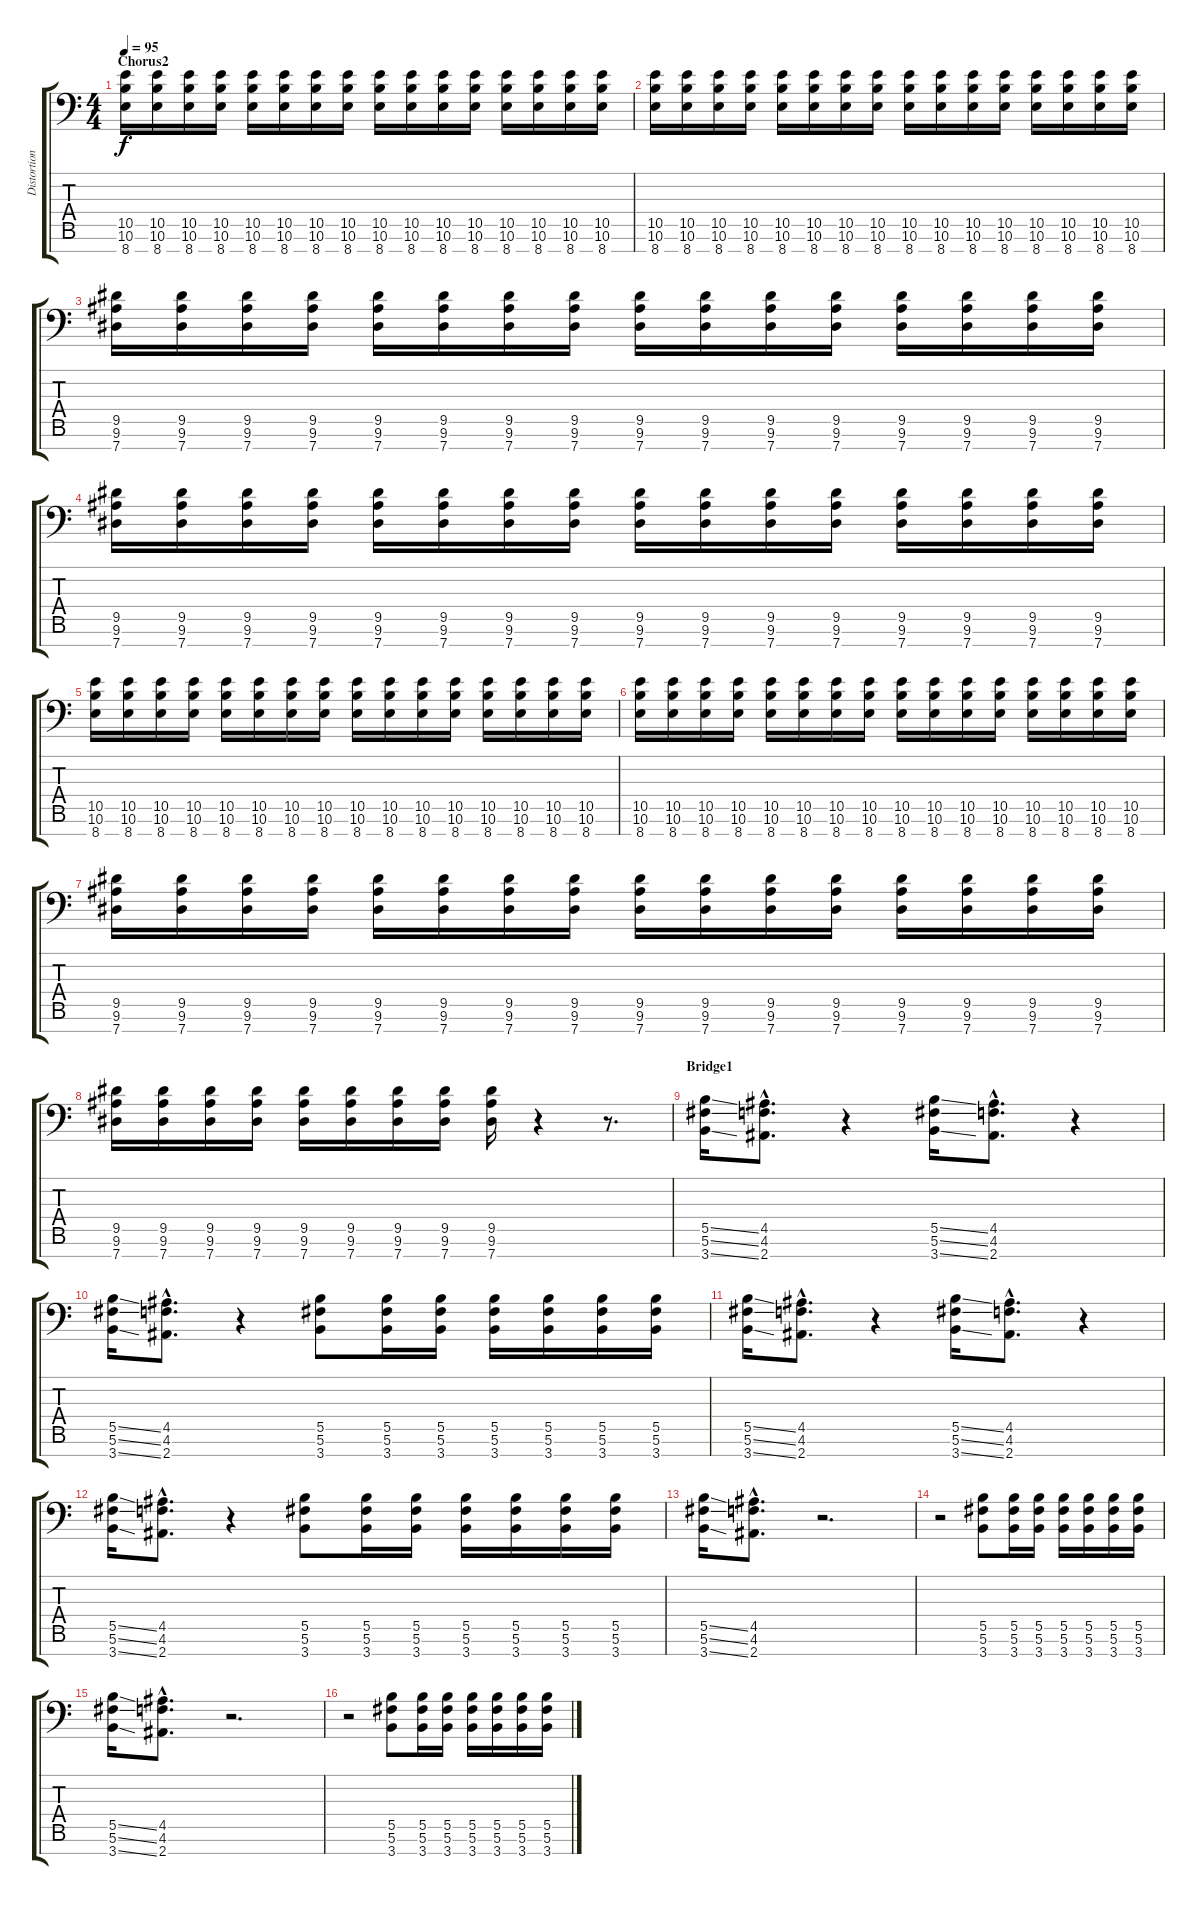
\track ("Distortion Guitar1" "Distortion") {instrument distortionguitar}
\staff {score tabs}
\tuning (Db4 Ab3 E3 B2 Gb2 Db2 Ab1) {hide}
\ts (4 4)
\section ("" "Chorus2")
\tempo 95
\clef f4
\ks c
(10.5 10.6 8.7).16{dy f} (10.5 10.6 8.7).16 (10.5 10.6 8.7).16 (10.5 10.6 8.7).16 (10.5 10.6 8.7).16 (10.5 10.6 8.7).16 (10.5 10.6 8.7).16 (10.5 10.6 8.7).16 (10.5 10.6 8.7).16 (10.5 10.6 8.7).16 (10.5 10.6 8.7).16 (10.5 10.6 8.7).16 (10.5 10.6 8.7).16 (10.5 10.6 8.7).16 (10.5 10.6 8.7).16 (10.5 10.6 8.7).16 |
(10.5 10.6 8.7).16 (10.5 10.6 8.7).16 (10.5 10.6 8.7).16 (10.5 10.6 8.7).16 (10.5 10.6 8.7).16 (10.5 10.6 8.7).16 (10.5 10.6 8.7).16 (10.5 10.6 8.7).16 (10.5 10.6 8.7).16 (10.5 10.6 8.7).16 (10.5 10.6 8.7).16 (10.5 10.6 8.7).16 (10.5 10.6 8.7).16 (10.5 10.6 8.7).16 (10.5 10.6 8.7).16 (10.5 10.6 8.7).16 |
(9.5 9.6 7.7).16 (9.5 9.6 7.7).16 (9.5 9.6 7.7).16 (9.5 9.6 7.7).16 (9.5 9.6 7.7).16 (9.5 9.6 7.7).16 (9.5 9.6 7.7).16 (9.5 9.6 7.7).16 (9.5 9.6 7.7).16 (9.5 9.6 7.7).16 (9.5 9.6 7.7).16 (9.5 9.6 7.7).16 (9.5 9.6 7.7).16 (9.5 9.6 7.7).16 (9.5 9.6 7.7).16 (9.5 9.6 7.7).16 |
(9.5 9.6 7.7).16 (9.5 9.6 7.7).16 (9.5 9.6 7.7).16 (9.5 9.6 7.7).16 (9.5 9.6 7.7).16 (9.5 9.6 7.7).16 (9.5 9.6 7.7).16 (9.5 9.6 7.7).16 (9.5 9.6 7.7).16 (9.5 9.6 7.7).16 (9.5 9.6 7.7).16 (9.5 9.6 7.7).16 (9.5 9.6 7.7).16 (9.5 9.6 7.7).16 (9.5 9.6 7.7).16 (9.5 9.6 7.7).16 |
(10.5 10.6 8.7).16 (10.5 10.6 8.7).16 (10.5 10.6 8.7).16 (10.5 10.6 8.7).16 (10.5 10.6 8.7).16 (10.5 10.6 8.7).16 (10.5 10.6 8.7).16 (10.5 10.6 8.7).16 (10.5 10.6 8.7).16 (10.5 10.6 8.7).16 (10.5 10.6 8.7).16 (10.5 10.6 8.7).16 (10.5 10.6 8.7).16 (10.5 10.6 8.7).16 (10.5 10.6 8.7).16 (10.5 10.6 8.7).16 |
(10.5 10.6 8.7).16 (10.5 10.6 8.7).16 (10.5 10.6 8.7).16 (10.5 10.6 8.7).16 (10.5 10.6 8.7).16 (10.5 10.6 8.7).16 (10.5 10.6 8.7).16 (10.5 10.6 8.7).16 (10.5 10.6 8.7).16 (10.5 10.6 8.7).16 (10.5 10.6 8.7).16 (10.5 10.6 8.7).16 (10.5 10.6 8.7).16 (10.5 10.6 8.7).16 (10.5 10.6 8.7).16 (10.5 10.6 8.7).16 |
(9.5 9.6 7.7).16 (9.5 9.6 7.7).16 (9.5 9.6 7.7).16 (9.5 9.6 7.7).16 (9.5 9.6 7.7).16 (9.5 9.6 7.7).16 (9.5 9.6 7.7).16 (9.5 9.6 7.7).16 (9.5 9.6 7.7).16 (9.5 9.6 7.7).16 (9.5 9.6 7.7).16 (9.5 9.6 7.7).16 (9.5 9.6 7.7).16 (9.5 9.6 7.7).16 (9.5 9.6 7.7).16 (9.5 9.6 7.7).16 |
(9.5 9.6 7.7).16 (9.5 9.6 7.7).16 (9.5 9.6 7.7).16 (9.5 9.6 7.7).16 (9.5 9.6 7.7).16 (9.5 9.6 7.7).16 (9.5 9.6 7.7).16 (9.5 9.6 7.7).16 (9.5 9.6 7.7).16 r.4 r.8{d} |
\section ("" "Bridge1")
(5.5{ss} 5.6{ss} 3.7{ss}).16 (4.5{hac} 4.6{hac} 2.7{hac}).8{d} r.4 (5.5{ss} 5.6{ss} 3.7{ss}).16 (4.5{hac} 4.6{hac} 2.7{hac}).8{d} r.4 |
(5.5{ss} 5.6{ss} 3.7{ss}).16 (4.5{hac} 4.6{hac} 2.7{hac}).8{d} r.4 (5.5 5.6 3.7).8 (5.5 5.6 3.7).16 (5.5 5.6 3.7).16 (5.5 5.6 3.7).16 (5.5 5.6 3.7).16 (5.5 5.6 3.7).16 (5.5 5.6 3.7).16 |
(5.5{ss} 5.6{ss} 3.7{ss}).16 (4.5{hac} 4.6{hac} 2.7{hac}).8{d} r.4 (5.5{ss} 5.6{ss} 3.7{ss}).16 (4.5{hac} 4.6{hac} 2.7{hac}).8{d} r.4 |
(5.5{ss} 5.6{ss} 3.7{ss}).16 (4.5{hac} 4.6{hac} 2.7{hac}).8{d} r.4 (5.5 5.6 3.7).8 (5.5 5.6 3.7).16 (5.5 5.6 3.7).16 (5.5 5.6 3.7).16 (5.5 5.6 3.7).16 (5.5 5.6 3.7).16 (5.5 5.6 3.7).16 |
(5.5{ss} 5.6{ss} 3.7{ss}).16 (4.5{hac} 4.6{hac} 2.7{hac}).8{d} r.2{d} |
r.2 (5.5 5.6 3.7).8 (5.5 5.6 3.7).16 (5.5 5.6 3.7).16 (5.5 5.6 3.7).16 (5.5 5.6 3.7).16 (5.5 5.6 3.7).16 (5.5 5.6 3.7).16 |
(5.5{ss} 5.6{ss} 3.7{ss}).16 (4.5{hac} 4.6{hac} 2.7{hac}).8{d} r.2{d} |
r.2 (5.5 5.6 3.7).8 (5.5 5.6 3.7).16 (5.5 5.6 3.7).16 (5.5 5.6 3.7).16 (5.5 5.6 3.7).16 (5.5 5.6 3.7).16 (5.5 5.6 3.7).16
